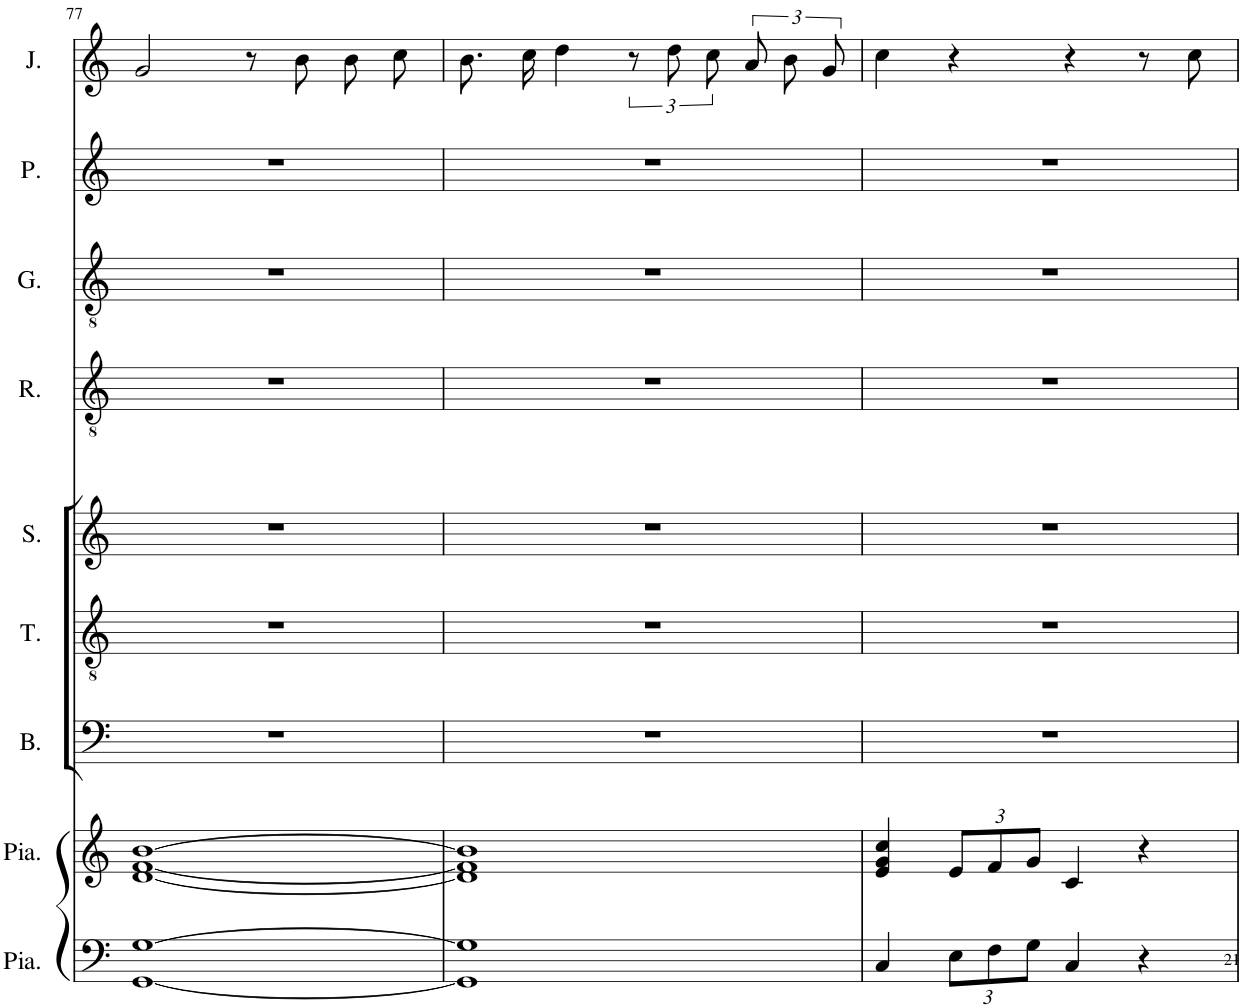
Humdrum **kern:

**kern	**kern	**kern	**kern	**kern	**kern	**kern	**kern	**kern
*part9	*part8	*part7	*part6	*part5	*part4	*part3	*part2	*part1
*staff9	*staff8	*staff7	*staff6	*staff5	*staff4	*staff3	*staff2	*staff1
*I"Piano	*I"Piano	*I"Bass	*I"Ténor	*I"Sopranis	*I"Raphaël	*I"Galuchet	*I"Mme Palestine	*I"Jeanne
*I'Pia.	*I'Pia.	*I'B.	*I'T.	*I'S.	*I'R.	*I'G.	*I'P.	*I'J.
!!LO:PB:g=z
*clefF4	*clefG2	*clefF4	*clefGv2	*clefG2	*clefGv2	*clefGv2	*clefG2	*clefG2
*	*	*	*	*Trd1c2	*Trd12c21	*	*Trd5c9	*
*k[]	*k[]	*k[]	*k[]	*k[]	*k[]	*k[]	*k[]	*k[]
*M4/4	*M4/4	*M4/4	*M4/4	*M4/4	*M4/4	*M4/4	*M4/4	*M4/4
*met(c)	*met(c)	*met(c)	*met(c)	*met(c)	*met(c)	*met(c)	*met(c)	*met(c)
=77	=77	=77	=77	=77	=77	=77	=77	=77
[1GG [1G	[1d [1f [1b	1r	1r	1r	1r	1r	1r	2g/
.	.	.	.	.	.	.	.	8r
.	.	.	.	.	.	.	.	8b\
.	.	.	.	.	.	.	.	8b\L
.	.	.	.	.	.	.	.	8cc\J
=78	=78	=78	=78	=78	=78	=78	=78	=78
1GG] 1G]	1d] 1f] 1b]	1r	1r	1r	1r	1r	1r	8.b\L
.	.	.	.	.	.	.	.	16cc\Jk
.	.	.	.	.	.	.	.	4dd\
.	.	.	.	.	.	.	.	12r
.	.	.	.	.	.	.	.	12dd\L
.	.	.	.	.	.	.	.	12cc\J
.	.	.	.	.	.	.	.	12a/L
.	.	.	.	.	.	.	.	12b/
.	.	.	.	.	.	.	.	12g/J
=79	=79	=79	=79	=79	=79	=79	=79	=79
4C/	4e/ 4g/ 4cc/	1r	1r	1r	1r	1r	1r	4cc\
*Xbrackettup	*Xbrackettup	*	*	*	*	*	*	*
12E\L	12e/L	.	.	.	.	.	.	4r
12F\	12f/	.	.	.	.	.	.	.
12G\J	12g/J	.	.	.	.	.	.	.
4C/	4c/	.	.	.	.	.	.	4r
4r	4r	.	.	.	.	.	.	8r
.	.	.	.	.	.	.	.	8cc\
=	=	=	=	=	=	=	=	=
*-	*-	*-	*-	*-	*-	*-	*-	*-
